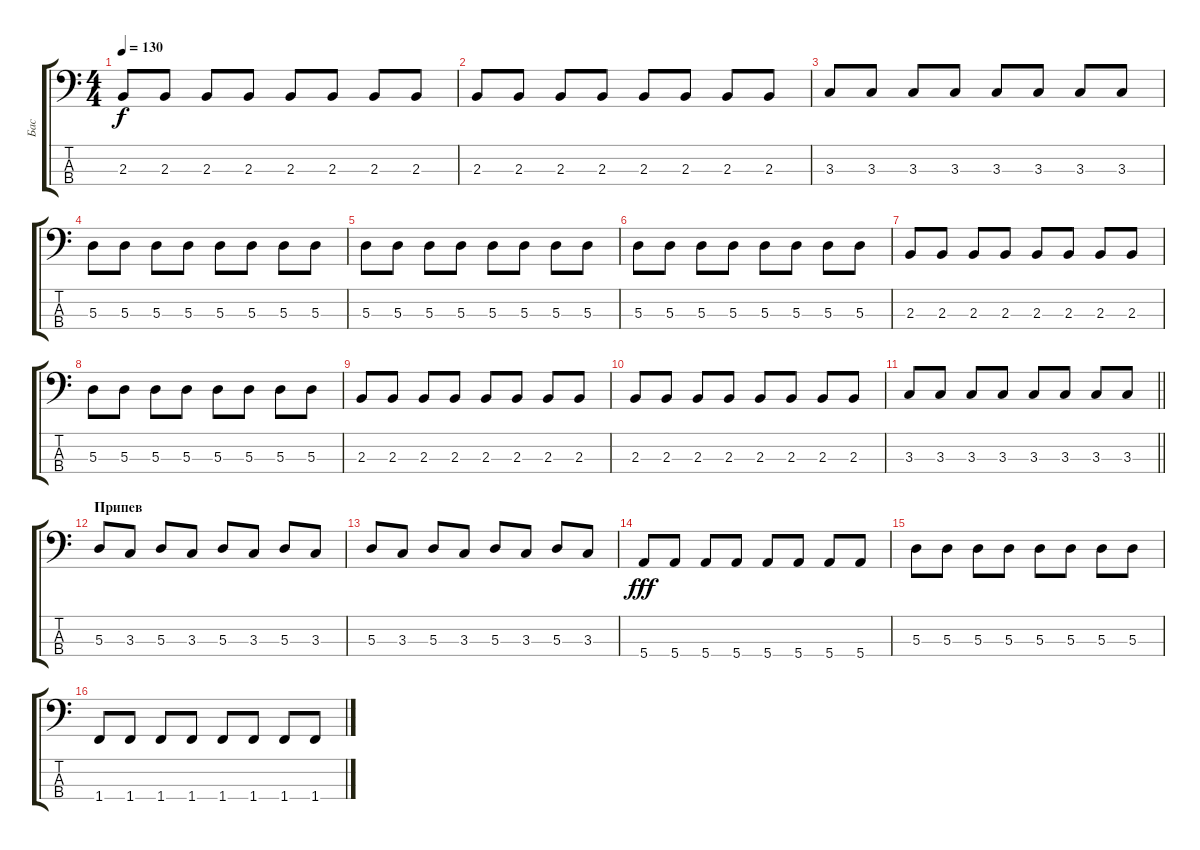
\track ("Бас" "Бас") {instrument electricbassfinger}
\staff {score tabs}
\tuning (G2 D2 A1 E1) {hide}
\ts (4 4)
\tempo 130
\clef f4
\ks c
2.3.8{dy f} 2.3.8 2.3.8 2.3.8 2.3.8 2.3.8 2.3.8 2.3.8 |
2.3.8 2.3.8 2.3.8 2.3.8 2.3.8 2.3.8 2.3.8 2.3.8 |
3.3.8 3.3.8 3.3.8 3.3.8 3.3.8 3.3.8 3.3.8 3.3.8 |
5.3.8 5.3.8 5.3.8 5.3.8 5.3.8 5.3.8 5.3.8 5.3.8 |
5.3.8 5.3.8 5.3.8 5.3.8 5.3.8 5.3.8 5.3.8 5.3.8 |
5.3.8 5.3.8 5.3.8 5.3.8 5.3.8 5.3.8 5.3.8 5.3.8 |
2.3.8 2.3.8 2.3.8 2.3.8 2.3.8 2.3.8 2.3.8 2.3.8 |
5.3.8 5.3.8 5.3.8 5.3.8 5.3.8 5.3.8 5.3.8 5.3.8 |
2.3.8 2.3.8 2.3.8 2.3.8 2.3.8 2.3.8 2.3.8 2.3.8 |
2.3.8 2.3.8 2.3.8 2.3.8 2.3.8 2.3.8 2.3.8 2.3.8 |
\barLineRight lightlight
3.3.8 3.3.8 3.3.8 3.3.8 3.3.8 3.3.8 3.3.8 3.3.8 |
\section ("" "Припев")
5.3.8 3.3.8 5.3.8 3.3.8 5.3.8 3.3.8 5.3.8 3.3.8 |
5.3.8 3.3.8 5.3.8 3.3.8 5.3.8 3.3.8 5.3.8 3.3.8 |
5.4.8{dy fff} 5.4.8 5.4.8 5.4.8 5.4.8 5.4.8 5.4.8 5.4.8 |
5.3.8 5.3.8 5.3.8 5.3.8 5.3.8 5.3.8 5.3.8 5.3.8 |
1.4.8 1.4.8 1.4.8 1.4.8 1.4.8 1.4.8 1.4.8 1.4.8
